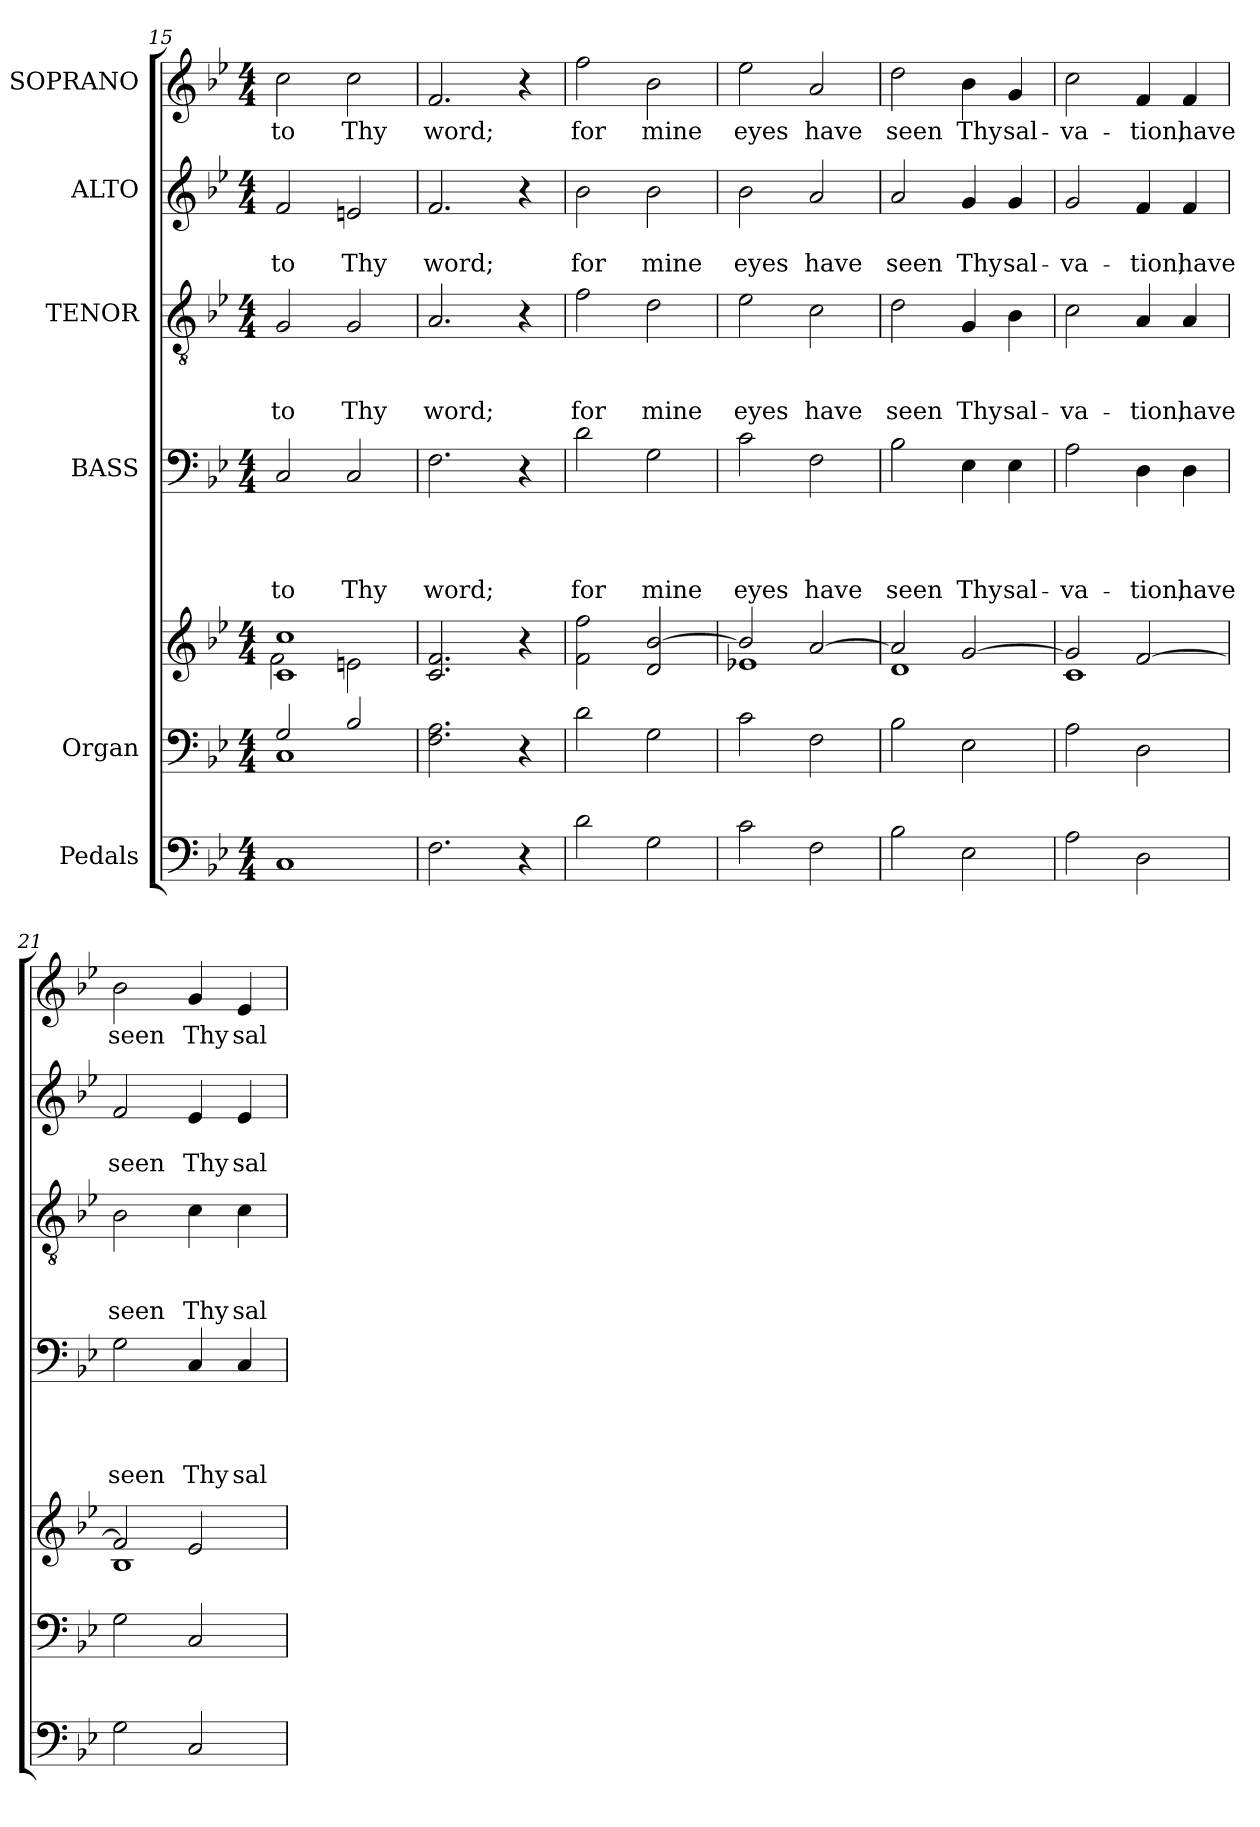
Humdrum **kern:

**kern	**kern	**kern	**kern	**text	**text	**text	**text	**kern	**text	**text	**text	**kern	**text	**text	**kern	**text
*part6	*part5	*part5	*part4	*part4	*part4	*part4	*part4	*part3	*part3	*part3	*part3	*part2	*part2	*part2	*part1	*part1
*staff7	*staff6	*staff5	*staff4	*staff4	*staff4	*staff4	*staff4	*staff3	*staff3	*staff3	*staff3	*staff2	*staff2	*staff2	*staff1	*staff1
*I"Pedals	*I"Organ	*	*I"BASS	*	*	*	*	*I"TENOR	*	*	*	*I"ALTO	*	*	*I"SOPRANO	*
*clefF4	*clefF4	*clefG2	*clefF4	*	*	*	*	*clefGv2	*	*	*	*clefG2	*	*	*clefG2	*
*k[b-e-]	*k[b-e-]	*k[b-e-]	*k[b-e-]	*	*	*	*	*k[b-e-]	*	*	*	*k[b-e-]	*	*	*k[b-e-]	*
*B-:	*B-:	*B-:	*B-:	*	*	*	*	*B-:	*	*	*	*B-:	*	*	*B-:	*
*M4/4	*M4/4	*M4/4	*M4/4	*	*	*	*	*M4/4	*	*	*	*M4/4	*	*	*M4/4	*
=15	=15	=15	=15	=15	=15	=15	=15	=15	=15	=15	=15	=15	=15	=15	=15	=15
*	*^	*^	*	*	*	*	*	*	*	*	*	*	*	*	*	*
!	!	!	!	!	!	!	!	!	!LO:LY:b	!	!	!	!LO:LY:b	!	!	!LO:LY:b	!	!LO:LY:b
1C	2G/	1C	1c 1cc	2f\	2C/	.	.	.	to	2G/	.	.	to	2f/	.	to	2cc\	to
!	!	!	!	!	!	!	!	!	!LO:LY:b	!	!	!	!LO:LY:b	!	!	!LO:LY:b	!	!LO:LY:b
.	2B-/	.	.	2en\	2C/	.	.	.	Thy	2G/	.	.	Thy	2en/	.	Thy	2cc\	Thy
*	*v	*v	*	*	*	*	*	*	*	*	*	*	*	*	*	*	*	*
=16	=16	=16	=16	=16	=16	=16	=16	=16	=16	=16	=16	=16	=16	=16	=16	=16	=16
!	!	!	!	!	!	!	!	!LO:LY:b	!	!	!	!LO:LY:b	!	!	!LO:LY:b	!	!LO:LY:b
*	*	*v	*v	*	*	*	*	*	*	*	*	*	*	*	*	*	*
2.F\	2.F\ 2.A\	2.c/ 2.f/	2.F\	.	.	.	word;	2.A/	.	.	word;	2.f/	.	word;	2.f/	word;
4r	4r	4r	4r	.	.	.	.	4r	.	.	.	4r	.	.	4r	.
=17	=17	=17	=17	=17	=17	=17	=17	=17	=17	=17	=17	=17	=17	=17	=17	=17
!	!	!	!	!	!	!	!LO:LY:b	!	!	!	!LO:LY:b	!	!	!LO:LY:b	!	!LO:LY:b
2d\	2d\	2f\ 2ff\	2d\	.	.	.	for	2f\	.	.	for	2b-\	.	for	2ff\	for
!	!	!	!	!	!	!	!LO:LY:b	!	!	!	!LO:LY:b	!	!	!LO:LY:b	!	!LO:LY:b
2G\	2G\	2d/ [<2b-/	2G\	.	.	.	mine	2d\	.	.	mine	2b-\	.	mine	2b-\	mine
!!LO:LB:g=z
=18	=18	=18	=18	=18	=18	=18	=18	=18	=18	=18	=18	=18	=18	=18	=18	=18
*	*	*^	*	*	*	*	*	*	*	*	*	*	*	*	*	*
!	!	!	!	!	!	!	!	!LO:LY:b	!	!	!	!LO:LY:b	!	!	!LO:LY:b	!	!LO:LY:b
2c\	2c\	2b-/]	1e-X	2c\	.	.	.	eyes	2e-\	.	.	eyes	2b-\	.	eyes	2ee-\	eyes
!	!	!	!	!	!	!	!	!LO:LY:b	!	!	!	!LO:LY:b	!	!	!LO:LY:b	!	!LO:LY:b
2F\	2F\	[>2a/	.	2F\	.	.	.	have	2c\	.	.	have	2a/	.	have	2a/	have
=19	=19	=19	=19	=19	=19	=19	=19	=19	=19	=19	=19	=19	=19	=19	=19	=19	=19
!	!	!	!	!	!	!	!	!LO:LY:b	!	!	!	!LO:LY:b	!	!	!LO:LY:b	!	!LO:LY:b
2B-\	2B-\	2a/]	1d	2B-\	.	.	.	seen	2d\	.	.	seen	2a/	.	seen	2dd\	seen
!	!	!	!	!	!	!	!	!LO:LY:b	!	!	!	!LO:LY:b	!	!	!LO:LY:b	!	!LO:LY:b
2E-\	2E-\	[>2g/	.	4E-\	.	.	.	Thy	4G/	.	.	Thy	4g/	.	Thy	4b-\	Thy
!	!	!	!	!	!	!	!	!LO:LY:b	!	!	!	!LO:LY:b	!	!	!LO:LY:b	!	!LO:LY:b
.	.	.	.	4E-\	.	.	.	sal-	4B-\	.	.	sal-	4g/	.	sal-	4g/	sal-
=20	=20	=20	=20	=20	=20	=20	=20	=20	=20	=20	=20	=20	=20	=20	=20	=20	=20
!	!	!	!	!	!	!	!	!LO:LY:b	!	!	!	!LO:LY:b	!	!	!LO:LY:b	!	!LO:LY:b
2A\	2A\	2g/]	1c	2A\	.	.	.	-va-	2c\	.	.	-va-	2g/	.	-va-	2cc\	-va-
!	!	!	!	!	!	!	!	!LO:LY:b	!	!	!	!LO:LY:b	!	!	!LO:LY:b	!	!LO:LY:b
2D\	2D\	[>2f/	.	4D\	.	.	.	-tion,	4A/	.	.	-tion,	4f/	.	-tion,	4f/	-tion,
!	!	!	!	!	!	!	!	!LO:LY:b	!	!	!	!LO:LY:b	!	!	!LO:LY:b	!	!LO:LY:b
.	.	.	.	4D\	.	.	.	have	4A/	.	.	have	4f/	.	have	4f/	have
=21	=21	=21	=21	=21	=21	=21	=21	=21	=21	=21	=21	=21	=21	=21	=21	=21	=21
!	!	!	!	!	!	!	!	!LO:LY:b	!	!	!	!LO:LY:b	!	!	!LO:LY:b	!	!LO:LY:b
2G\	2G\	2f/]	1B-	2G\	.	.	.	seen	2B-\	.	.	seen	2f/	.	seen	2b-\	seen
!	!	!	!	!	!	!	!	!LO:LY:b	!	!	!	!LO:LY:b	!	!	!LO:LY:b	!	!LO:LY:b
2C/	2C/	2e-/	.	4C/	.	.	.	Thy	4c\	.	.	Thy	4e-/	.	Thy	4g/	Thy
!	!	!	!	!	!	!	!	!LO:LY:b	!	!	!	!LO:LY:b	!	!	!LO:LY:b	!	!LO:LY:b
.	.	.	.	4C/	.	.	.	sal-	4c\	.	.	sal-	4e-/	.	sal-	4e-/	sal-
*	*	*v	*v	*	*	*	*	*	*	*	*	*	*	*	*	*	*
=	=	=	=	=	=	=	=	=	=	=	=	=	=	=	=	=
*-	*-	*-	*-	*-	*-	*-	*-	*-	*-	*-	*-	*-	*-	*-	*-	*-
